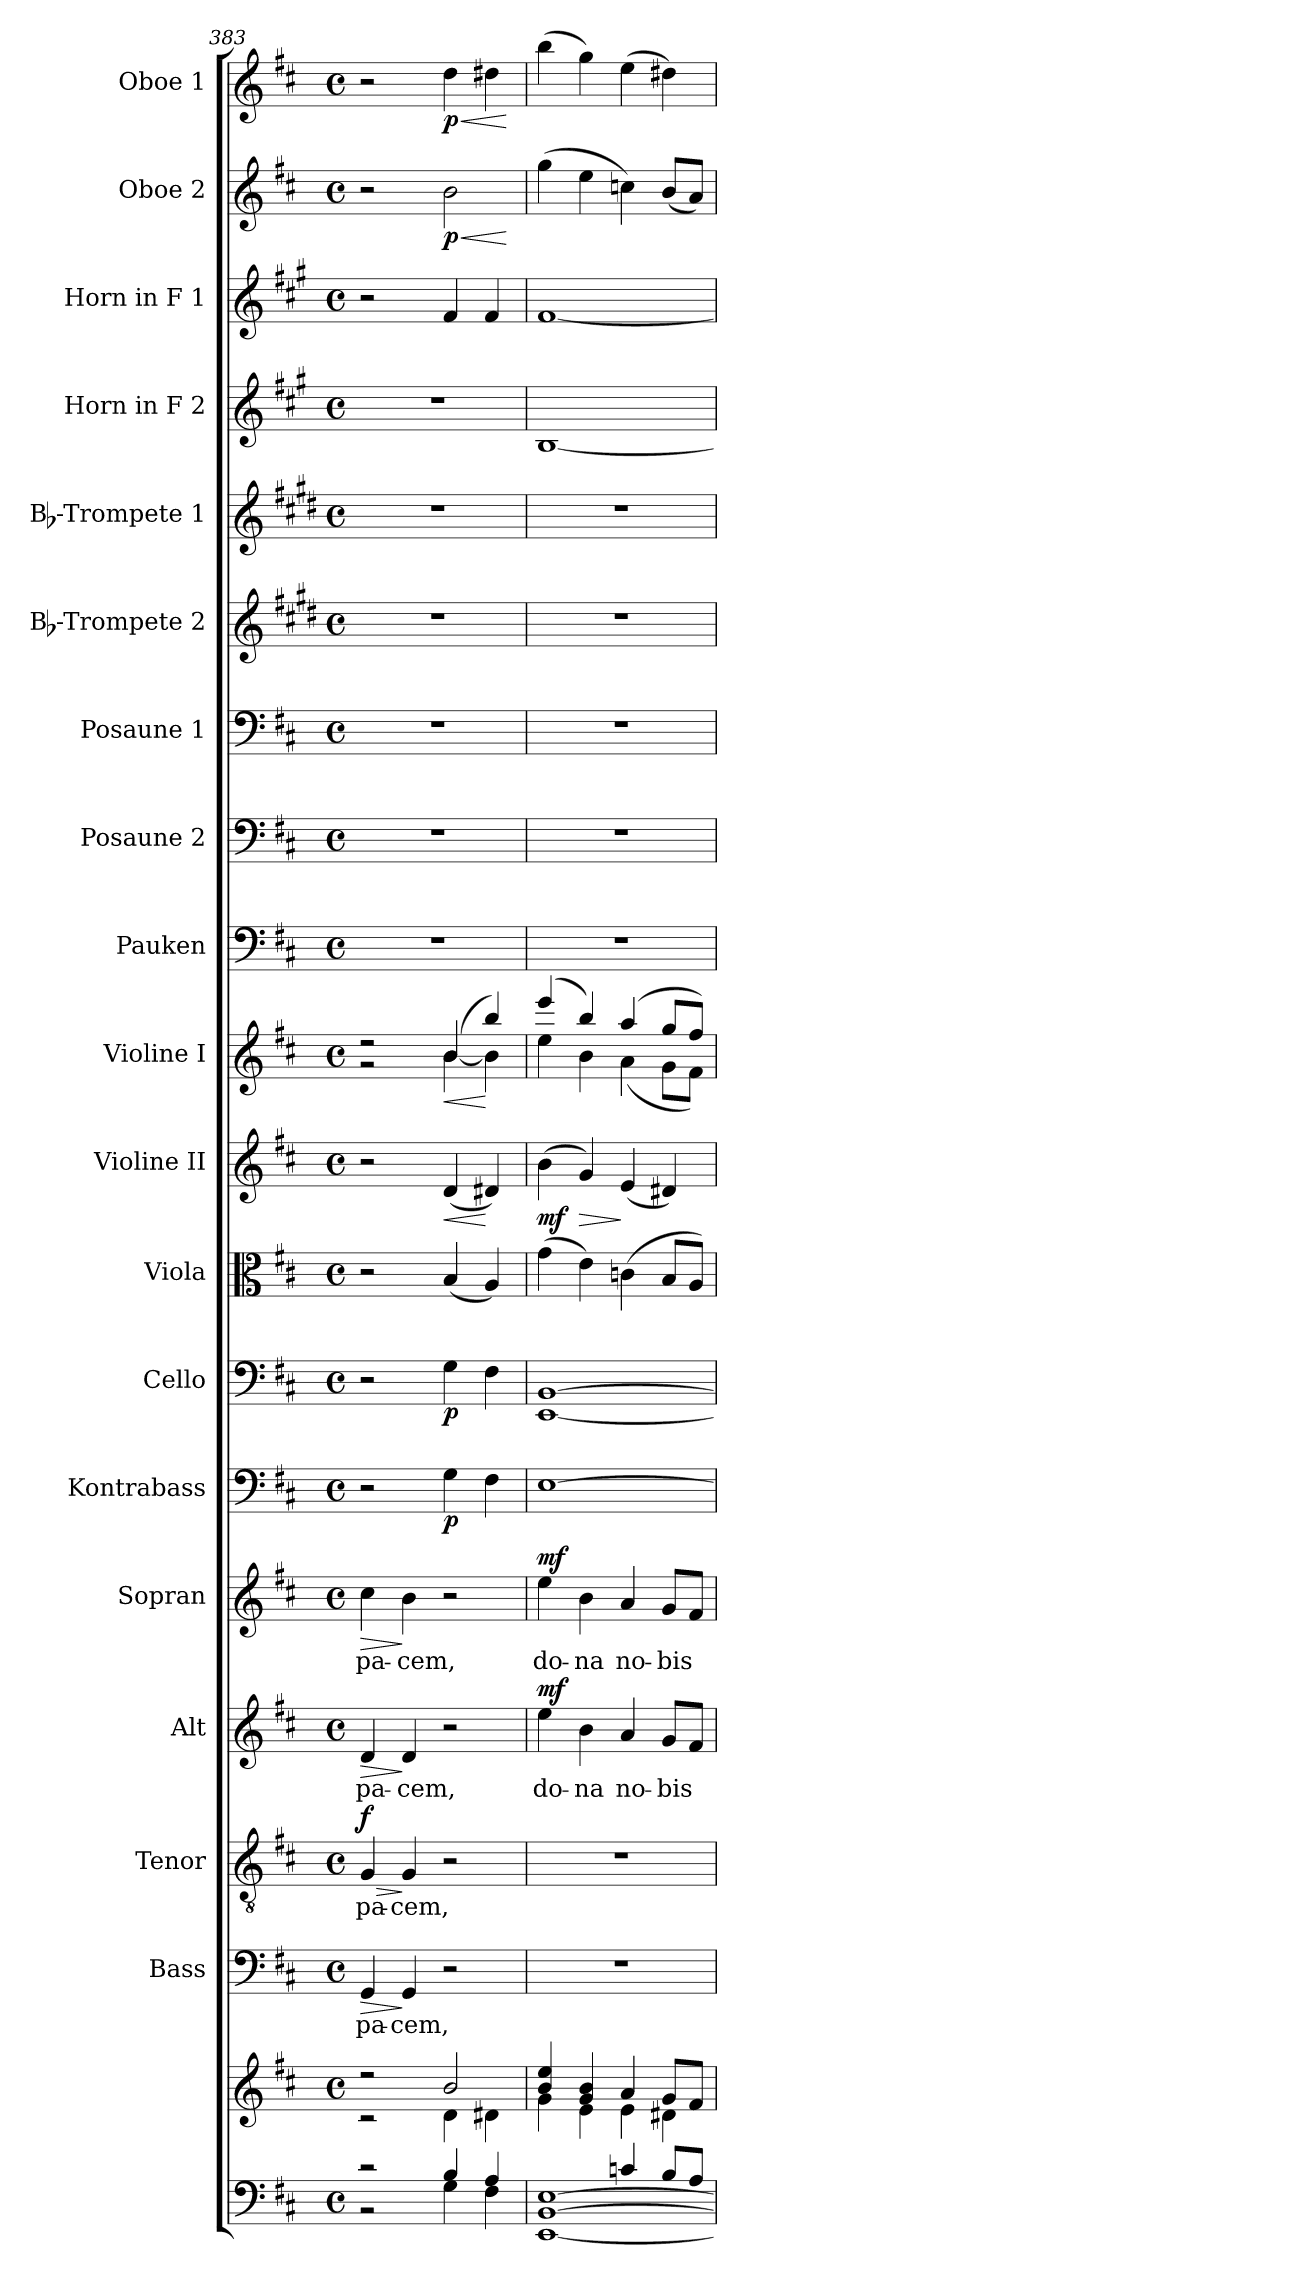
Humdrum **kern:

**kern	**kern	**kern	**text	**dynam	**kern	**text	**dynam	**kern	**text	**dynam	**kern	**text	**dynam	**kern	**dynam	**kern	**dynam	**kern	**kern	**dynam	**kern	**dynam	**kern	**kern	**kern	**kern	**kern	**kern	**kern	**kern	**dynam	**kern	**dynam
*part19	*part19	*part18	*part18	*part18	*part17	*part17	*part17	*part16	*part16	*part16	*part15	*part15	*part15	*part14	*part14	*part13	*part13	*part12	*part11	*part11	*part10	*part10	*part9	*part8	*part7	*part6	*part5	*part4	*part3	*part2	*part2	*part1	*part1
*staff20	*staff19	*staff18	*staff18	*staff18	*staff17	*staff17	*staff17	*staff16	*staff16	*staff16	*staff15	*staff15	*staff15	*staff14	*staff14	*staff13	*staff13	*staff12	*staff11	*staff11	*staff10	*staff10	*staff9	*staff8	*staff7	*staff6	*staff5	*staff4	*staff3	*staff2	*staff2	*staff1	*staff1
*	*	*I"Bass	*	*	*I"Tenor	*	*	*I"Alt	*	*	*I"Sopran	*	*	*I"Kontrabass	*	*I"Cello	*	*I"Viola	*I"Violine II	*	*I"Violine I	*	*I"Pauken	*I"Posaune 2	*I"Posaune 1	*I"Bb-Trompete 2	*I"Bb-Trompete 1	*I"Horn in F 2	*I"Horn in F 1	*I"Oboe 2	*	*I"Oboe 1	*
*	*	*I'B.	*	*	*I'T.	*	*	*I'A.	*	*	*I'S.	*	*	*I'Kb.	*	*	*	*I'Vla.	*I'Vl. II	*	*I'Vl. I	*	*I'Pk.	*I'Pos. 2	*I'Pos. 1	*I'Bb Trp. 2	*I'Bb Trp. 1	*	*	*I'Ob. 2	*	*I'Ob. 1	*
*clefF4	*clefG2	*clefF4	*	*	*clefGv2	*	*	*clefG2	*	*	*clefG2	*	*	*clefF4	*	*clefF4	*	*clefC3	*clefG2	*	*clefG2	*	*clefF4	*clefF4	*clefF4	*clefG2	*clefG2	*clefG2	*clefG2	*clefG2	*	*clefG2	*
*	*	*	*	*	*	*	*	*	*	*	*	*	*	*ITrd7c12	*	*	*	*	*	*	*	*	*	*	*	*ITrd1c2	*ITrd1c2	*ITrd4c7	*ITrd4c7	*	*	*	*
*k[f#c#]	*k[f#c#]	*k[f#c#]	*	*	*k[f#c#]	*	*	*k[f#c#]	*	*	*k[f#c#]	*	*	*k[f#c#]	*	*k[f#c#]	*	*k[f#c#]	*k[f#c#]	*	*k[f#c#]	*	*k[f#c#]	*k[f#c#]	*k[f#c#]	*k[f#c#]	*k[f#c#]	*k[f#c#]	*k[f#c#]	*k[f#c#]	*	*k[f#c#]	*
*D:	*D:	*D:	*	*	*D:	*	*	*D:	*	*	*D:	*	*	*D:	*	*D:	*	*D:	*D:	*	*D:	*	*D:	*D:	*D:	*D:	*D:	*D:	*D:	*D:	*	*D:	*
*M4/4	*M4/4	*M4/4	*	*	*M4/4	*	*	*M4/4	*	*	*M4/4	*	*	*M4/4	*	*M4/4	*	*M4/4	*M4/4	*	*M4/4	*	*M4/4	*M4/4	*M4/4	*M4/4	*M4/4	*M4/4	*M4/4	*M4/4	*	*M4/4	*
*met(c)	*met(c)	*met(c)	*	*	*met(c)	*	*	*met(c)	*	*	*met(c)	*	*	*met(c)	*	*met(c)	*	*met(c)	*met(c)	*	*met(c)	*	*met(c)	*met(c)	*met(c)	*met(c)	*met(c)	*met(c)	*met(c)	*met(c)	*	*met(c)	*
=383	=383	=383	=383	=383	=383	=383	=383	=383	=383	=383	=383	=383	=383	=383	=383	=383	=383	=383	=383	=383	=383	=383	=383	=383	=383	=383	=383	=383	=383	=383	=383	=383	=383
*^	*^	*	*	*	*	*	*	*	*	*	*	*	*	*	*	*	*	*	*	*	*	*	*	*	*	*	*	*	*	*	*	*	*
!	!	!	!	!	!LO:LY:b	!LO:HP:b	!	!LO:LY:b	!LO:HP:b	!	!LO:LY:b	!LO:HP:b	!	!LO:LY:b	!LO:HP:b	!	!	!	!	!	!	!	!	!	!	!	!	!	!	!	!	!	!	!	!
*	*	*	*	*	*	*	*	*	*	*	*	*	*	*	*	*	*	*	*	*	*	*	*^	*	*	*	*	*	*	*	*	*	*	*	*
!	!	!	!	!	!	!	!	!	!LO:DY:n=1:a	!	!	!	!	!	!	!	!	!	!	!	!	!	!	!	!	!	!	!	!	!	!	!	!	!	!	!
2r	2r	2r	2r	4GG/	pa-	>	4G/	pa-	> f	4d/	pa-	>	4cc#\	pa-	>	2r	.	2r	.	2r	2r	.	2r	2r	.	1r	1r	1r	1r	1r	1r	2r	2r	.	2r	.
!	!	!	!	!	!LO:LY:b	!	!	!LO:LY:b	!	!	!LO:LY:b	!	!	!LO:LY:b	!	!	!	!	!	!	!	!	!	!	!	!	!	!	!	!	!	!	!	!	!	!
.	.	.	.	4GG/	-cem,	]	4G/	-cem,	]	4d/	-cem,	]	4b\	-cem,	]	.	.	.	.	.	.	.	.	.	.	.	.	.	.	.	.	.	.	.	.	.
!	!	!	!	!	!	!	!	!	!	!	!	!	!	!	!	!	!LO:DY:b	!	!LO:DY:b	!	!	!LO:HP:b	!	!	!LO:HP:b	!	!	!	!	!	!	!	!	!LO:HP:b	!	!LO:HP:b
!	!	!	!	!	!	!	!	!	!	!	!	!	!	!	!	!	!	!	!	!	!	!	!	!	!	!	!	!	!	!	!	!	!	!LO:DY:n=1:b	!	!LO:DY:n=1:b
4B/	4G\	2b/	4d\	2r	.	.	2r	.	.	2r	.	.	2r	.	.	4GG\	p	4G\	p	(<4B/	(<4d/	<	(4b/	[<4b\	<	.	.	.	.	.	.	4B/	2b\	< p	4dd\	< p
4A/	4F#\	.	4d#X\	.	.	.	.	.	.	.	.	.	.	.	.	4FF#\	.	4F#\	.	4A/)	4d#X/)	[	4bb/)	4b\]	[	.	.	.	.	.	.	4B/	.	.	4dd#X\	.
*v	*v	*	*	*	*	*	*	*	*	*	*	*	*	*	*	*	*	*	*	*	*	*	*v	*v	*	*	*	*	*	*	*	*	*	*	*	*
*	*v	*v	*	*	*	*	*	*	*	*	*	*	*	*	*	*	*	*	*	*	*	*	*	*	*	*	*	*	*	*	*	*	*	*
.	.	.	.	.	.	.	.	.	.	.	.	.	.	.	.	.	.	.	.	.	.	.	.	.	.	.	.	.	.	.	[	.	[
=384	=384	=384	=384	=384	=384	=384	=384	=384	=384	=384	=384	=384	=384	=384	=384	=384	=384	=384	=384	=384	=384	=384	=384	=384	=384	=384	=384	=384	=384	=384	=384	=384	=384
*^	*^	*	*	*	*	*	*	*	*	*	*	*	*	*	*	*	*	*	*	*	*	*	*	*	*	*	*	*	*	*	*	*	*
!	!	!	!	!	!	!	!	!	!	!	!LO:LY:b	!LO:DY:a	!	!LO:LY:b	!LO:DY:a	!	!	!	!	!	!	!LO:DY:b	!	!	!	!	!	!	!	!	!	!	!	!	!
*	*	*	*	*	*	*	*	*	*	*	*	*	*	*	*	*	*	*	*	*	*	*	*^	*	*	*	*	*	*	*	*	*	*	*	*
2ryy	[<1EE [<1BB [<1E	4b/ 4ee/	4g\	1r	.	.	1r	.	.	4ee\	do-	mf	4ee\	do-	mf	[1EE	.	[1EE [1BB	.	(>4g\	(>4b\	mf	(4eee/	4ee\	.	1r	1r	1r	1r	1r	[1E	[1B	(>4gg\	.	(>4bb\	.
!	!	!	!	!	!	!	!	!	!	!	!LO:LY:b	!	!	!LO:LY:b	!	!	!	!	!	!	!	!LO:HP:b	!	!	!	!	!	!	!	!	!	!	!	!	!	!
.	.	4g/ 4b/	4e\	.	.	.	.	.	.	4b\	-na	.	4b\	-na	.	.	.	.	.	4e\)	4g/)	>	4bb/)	4b\	.	.	.	.	.	.	.	.	4ee\	.	4gg\)	.
!	!	!	!	!	!	!	!	!	!	!	!LO:LY:b	!	!	!LO:LY:b	!	!	!	!	!	!	!	!	!	!	!	!	!	!	!	!	!	!	!	!	!	!
4cn/	.	4a/	4e\	.	.	.	.	.	.	4a/	no-	.	4a/	no-	.	.	.	.	.	(>4cn\	(<4e/	]	(4aa/	(<4a\	.	.	.	.	.	.	.	.	4ccn\)	.	(>4ee\	.
!	!	!	!	!	!	!	!	!	!	!	!LO:LY:b	!	!	!LO:LY:b	!	!	!	!	!	!	!	!	!	!	!	!	!	!	!	!	!	!	!	!	!	!
8B/L	.	8g/L	4d#X\	.	.	.	.	.	.	8g/L	-bis	.	8g/L	-bis	.	.	.	.	.	8B/L	4d#X/)	.	8gg/L	8g\L	.	.	.	.	.	.	.	.	(<8b/L	.	4dd#X\)	.
8A/J	.	8f#/J	.	.	.	.	.	.	.	8f#/J	.	.	8f#/J	.	.	.	.	.	.	8A/J)	.	.	8ff#/J)	8f#\J)	.	.	.	.	.	.	.	.	8a/J)	.	.	.
*v	*v	*	*	*	*	*	*	*	*	*	*	*	*	*	*	*	*	*	*	*	*	*	*v	*v	*	*	*	*	*	*	*	*	*	*	*	*
*	*v	*v	*	*	*	*	*	*	*	*	*	*	*	*	*	*	*	*	*	*	*	*	*	*	*	*	*	*	*	*	*	*	*	*
=	=	=	=	=	=	=	=	=	=	=	=	=	=	=	=	=	=	=	=	=	=	=	=	=	=	=	=	=	=	=	=	=	=
*-	*-	*-	*-	*-	*-	*-	*-	*-	*-	*-	*-	*-	*-	*-	*-	*-	*-	*-	*-	*-	*-	*-	*-	*-	*-	*-	*-	*-	*-	*-	*-	*-	*-
